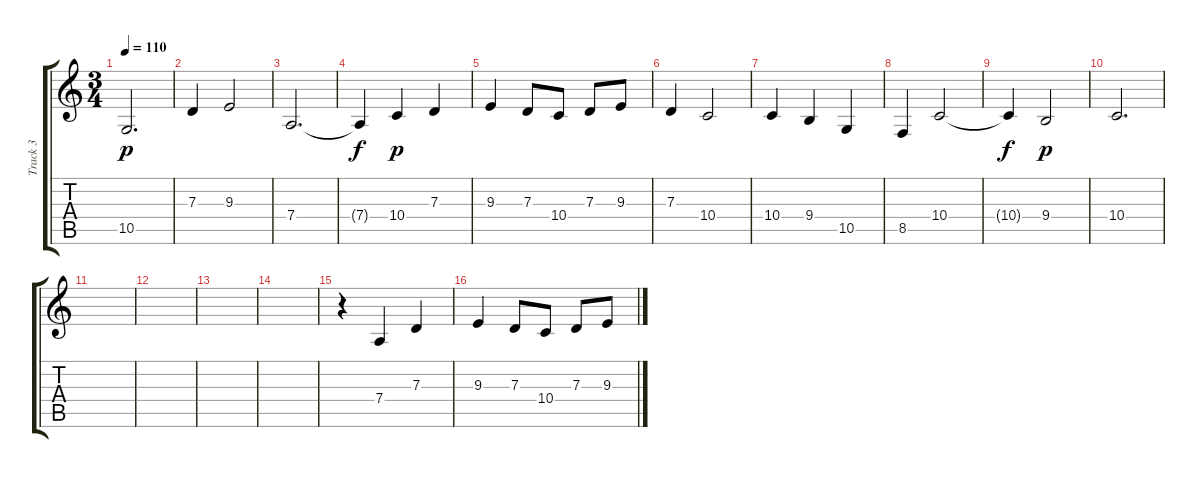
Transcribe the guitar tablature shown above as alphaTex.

\track ("Track 3" "Track 3") {instrument stringensemble1}
\staff {score tabs}
\tuning (E4 B3 G3 D3 A2 E2) {hide}
\ts (3 4)
\tempo 110
\clef g2
\ks c
10.5.2{d dy p} |
7.3.4 9.3.2 |
7.4.2{d} |
7.4{t}.4{dy f} 10.4.4{dy p} 7.3.4 |
9.3.4 7.3.8 10.4.8 7.3.8 9.3.8 |
7.3.4 10.4.2 |
10.4.4 9.4.4 10.5.4 |
8.5.4 10.4.2 |
10.4{t}.4{dy f} 9.4.2{dy p} |
10.4.2{d} |
|
|
|
|
r.4 7.4.4 7.3.4 |
9.3.4 7.3.8 10.4.8 7.3.8 9.3.8
